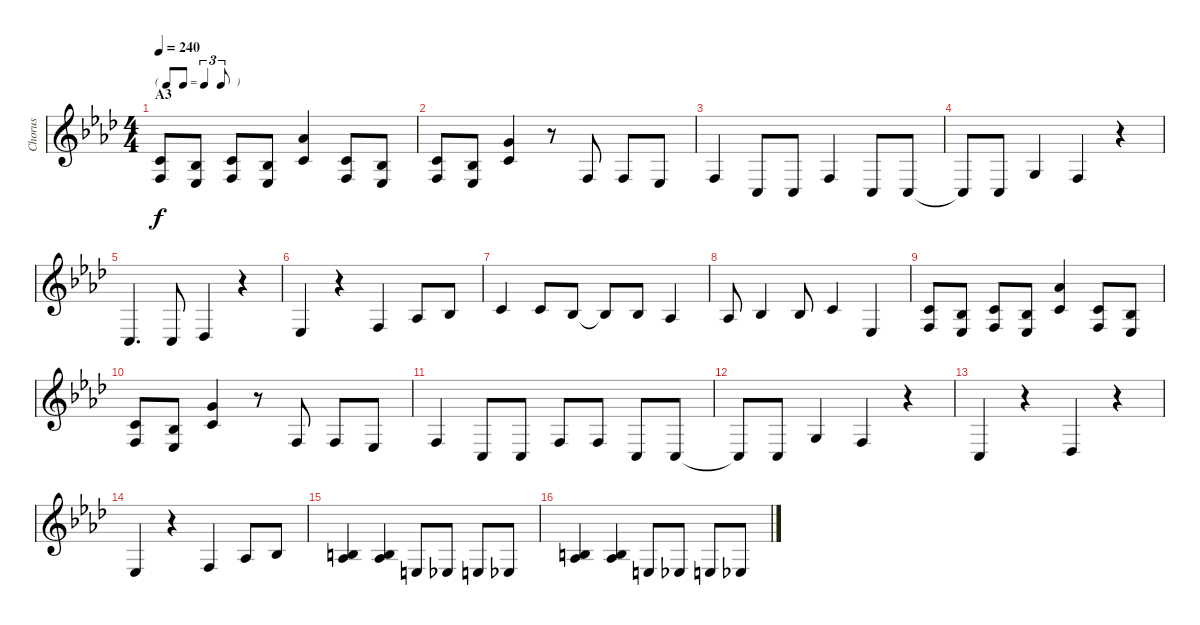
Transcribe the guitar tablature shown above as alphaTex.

\track ("Chorus" "Chorus") {mute instrument violin}
\staff {score}
\tuning (E4 B3 G3 D3 A2 D2) {hide}
\ts (4 4)
\tf triplet8th
\section ("" "A3")
\tempo 240
\clef g2
\ks ab
(1.2 3.4).8{dy f} (3.3 1.4).8 (1.2 3.4).8 (3.3 1.4).8 (4.1 1.2).4 (1.2 3.4).8 (3.3 1.4).8 |
(1.2 3.4).8 (3.3 1.4).8 (3.1 1.2).4 r.8 3.4.8 3.4.8 1.4.8 |
3.4.4 3.5.8 3.5.8 3.4.4 3.5.8 3.5.8 |
3.5{t}.8 3.5.8 0.3.4 3.4.4 r.4 |
3.5.4{d} 3.5.8 4.5.4 r.4 |
1.4.4 r.4 3.4.4 1.3.8 3.3.8 |
1.2.4 1.2.8 3.3.8 3.3{t}.8 3.3.8 1.3.4 |
1.3.8 3.3.4 3.3.8 1.2.4 1.4.4 |
(1.2 3.4).8 (3.3 1.4).8 (1.2 3.4).8 (3.3 1.4).8 (4.1 1.2).4 (1.2 3.4).8 (3.3 1.4).8 |
(1.2 3.4).8 (3.3 1.4).8 (3.1 1.2).4 r.8 3.4.8 3.4.8 1.4.8 |
3.4.4 3.5.8 3.5.8 3.4.8 3.4.8 3.5.8 3.5.8 |
3.5{t}.8 3.5.8 0.3.4 3.4.4 r.4 |
3.5.4 r.4 4.5.4 r.4 |
1.4.4 r.4 3.4.4 1.3.8 3.3.8 |
(0.2 1.3).4 (0.2 1.3).4 2.4.8 1.4.8 2.4.8 1.4.8 |
(0.2 1.3).4 (0.2 1.3).4 2.4.8 1.4.8 2.4.8 1.4.8
